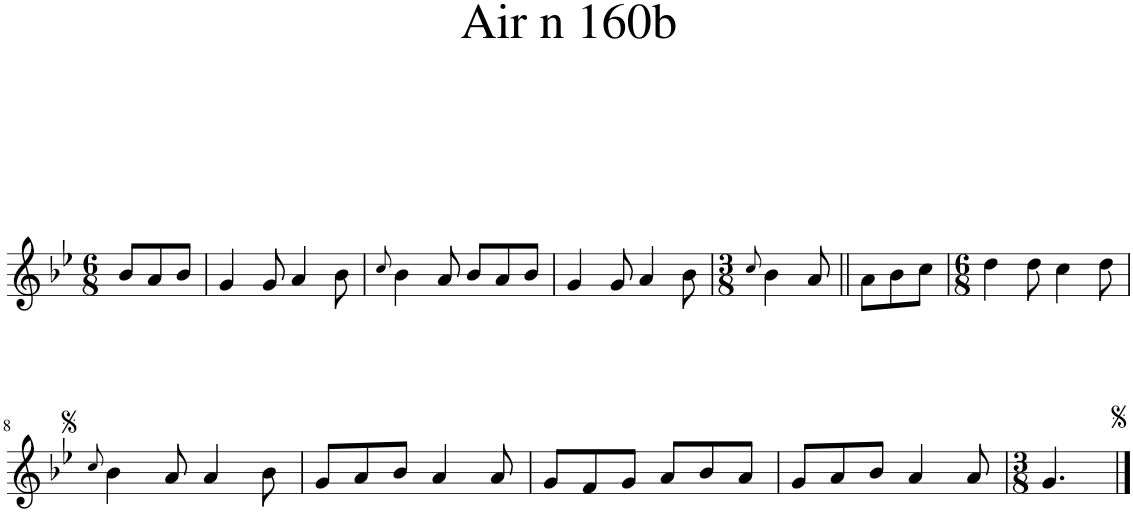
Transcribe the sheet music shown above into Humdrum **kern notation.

**kern
*part1
*staff1
*I"Piano
*I'Pno.
*clefG2
*k[b-e-]
*M6/8
=1
8b-/L
8a/
8b-/J
=2
4g/
8g/
4a/
8b-\
=3
8qcc/
4b-\
8a/
8b-/L
8a/
8b-/J
=4
4g/
8g/
4a/
8b-\
=5
*M3/8
8qcc/
4b-\
8a/
=6||
8a\L
8b-\
8cc\J
=7
*M6/8
4dd\
8dd\
4cc\
8dd\
!!LO:LB:g=z
=8
8qcc/
4b-\
8a/
4a/
8b-\
=9
8g/L
8a/
8b-/J
4a/
8a/
=10
8g/L
8f/
8g/J
8a/L
8b-/
8a/J
=11
8g/L
8a/
8b-/J
4a/
8a/
=12
*M3/8
4.g/
==
*-
